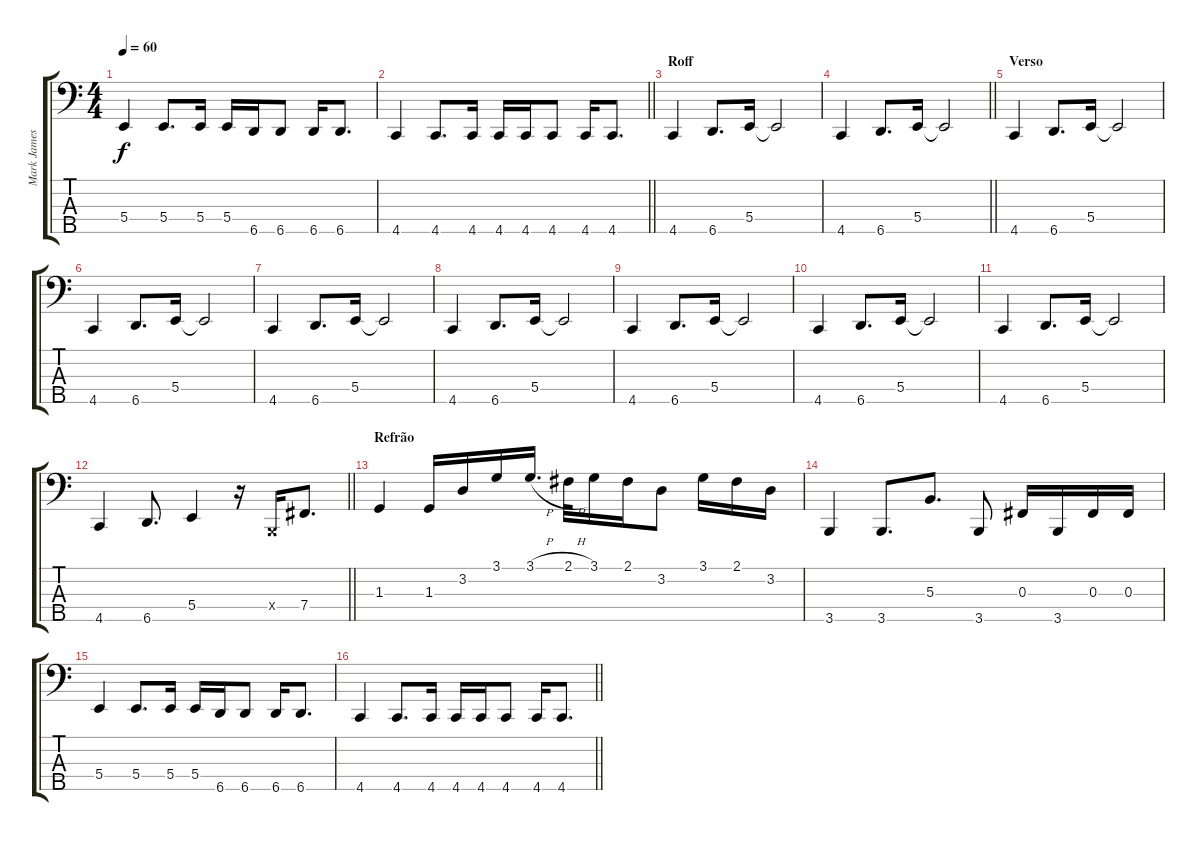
\track ("Mark James" "Mark James") {instrument electricbassfinger}
\staff {score tabs}
\tuning (E2 B1 Gb1 B0 Ab0) {hide}
\ts (4 4)
\tempo 60
\clef f4
\ks c
5.4.4{dy f} 5.4.8{d} 5.4.16 5.4.16 6.5.16 6.5.8 6.5.16 6.5.8{d} |
\barLineRight lightlight
4.5.4 4.5.8{d} 4.5.16 4.5.16 4.5.16 4.5.8 4.5.16 4.5.8{d} |
\section ("" "Roff")
4.5.4 6.5.8{d} 5.4.16 5.4{t}.2 |
\barLineRight lightlight
4.5.4 6.5.8{d} 5.4.16 5.4{t}.2 |
\section ("" "Verso")
4.5.4 6.5.8{d} 5.4.16 5.4{t}.2 |
4.5.4 6.5.8{d} 5.4.16 5.4{t}.2 |
4.5.4 6.5.8{d} 5.4.16 5.4{t}.2 |
4.5.4 6.5.8{d} 5.4.16 5.4{t}.2 |
4.5.4 6.5.8{d} 5.4.16 5.4{t}.2 |
4.5.4 6.5.8{d} 5.4.16 5.4{t}.2 |
4.5.4 6.5.8{d} 5.4.16 5.4{t}.2 |
\barLineRight lightlight
4.5.4 6.5.8{d} 5.4.4 r.16 0.4{x}.16 7.4.8{d} |
\section ("" "Refrão")
1.3.4 1.3.16 3.2.16 3.1.16 3.1{h}.16{d} 2.1{h}.32 3.1.16 2.1.16 3.2.8 3.1.16 2.1.16 3.2.16 |
3.5.4 3.5.8{d} 5.3.8{d} 3.5.8 0.3.16 3.5.16 0.3.16 0.3.16 |
5.4.4 5.4.8{d} 5.4.16 5.4.16 6.5.16 6.5.8 6.5.16 6.5.8{d} |
\barLineRight lightlight
4.5.4 4.5.8{d} 4.5.16 4.5.16 4.5.16 4.5.8 4.5.16 4.5.8{d}
